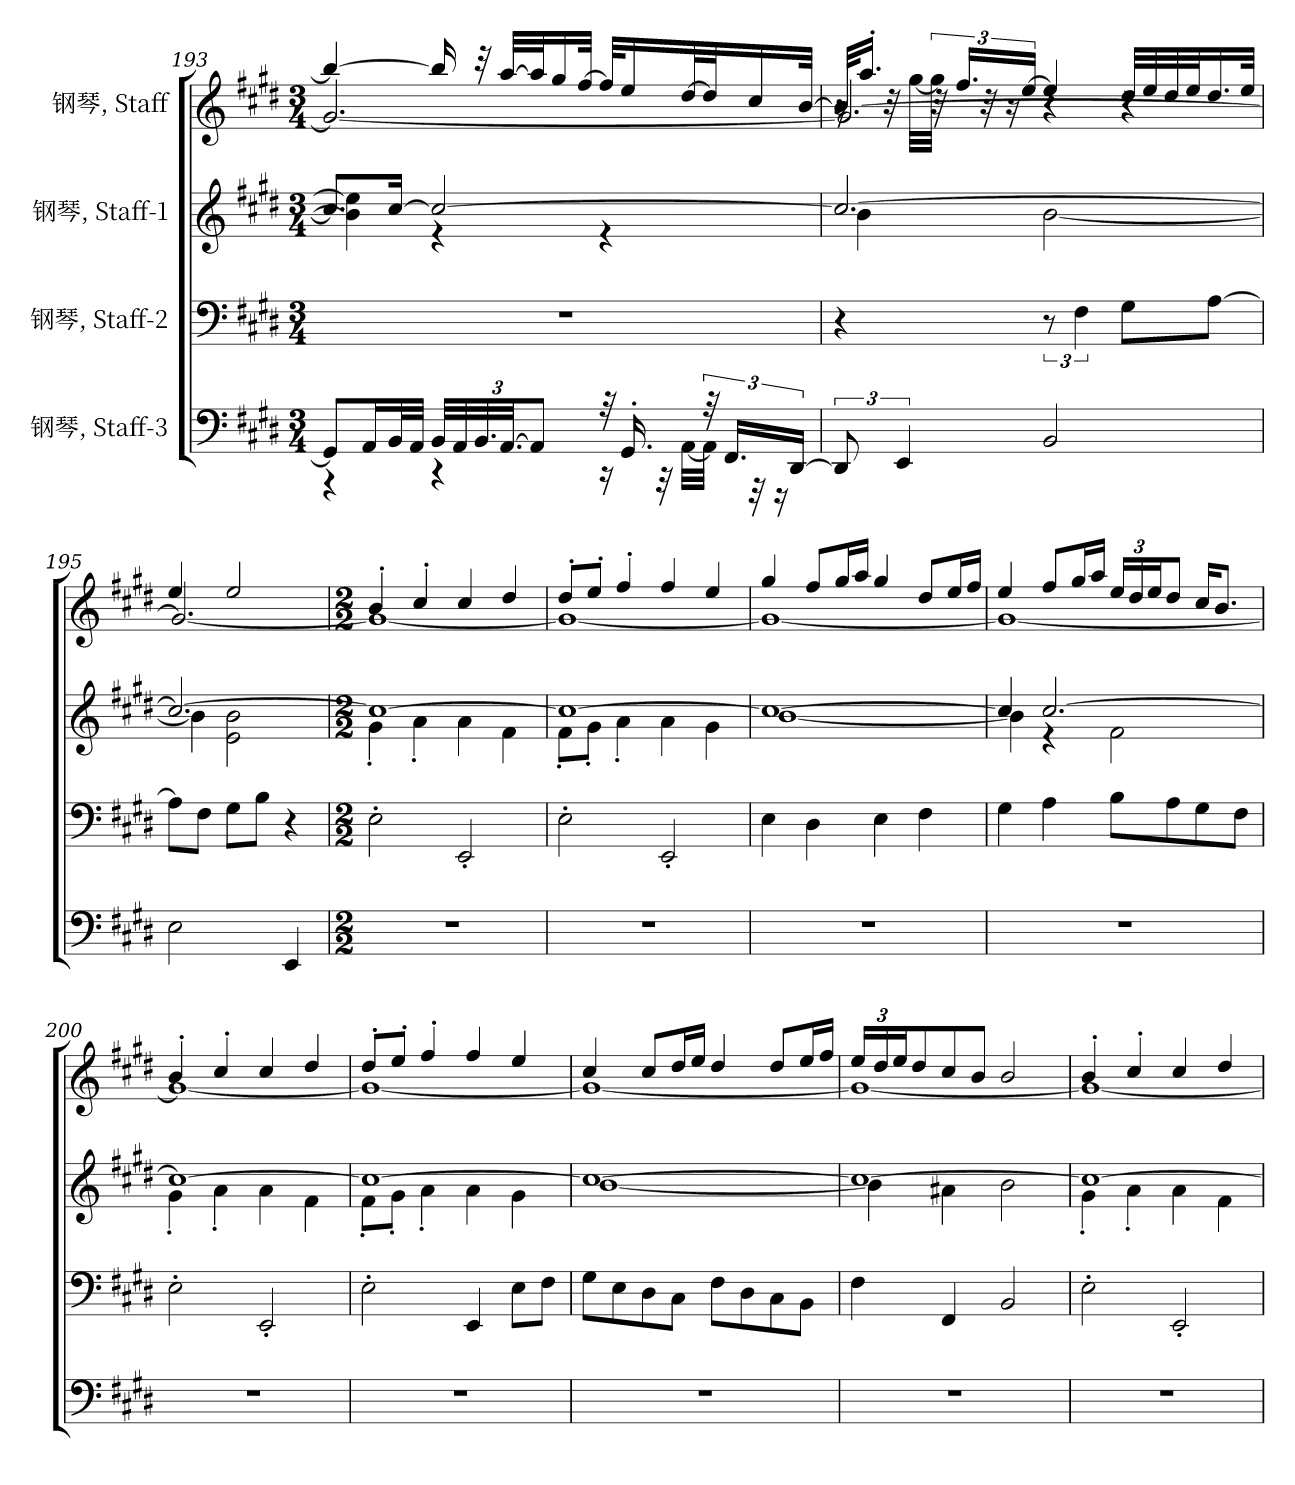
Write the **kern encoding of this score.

**kern	**kern	**kern	**kern
*part4	*part3	*part2	*part1
*staff4	*staff3	*staff2	*staff1
*I"钢琴, Staff-3	*I"钢琴, Staff-2	*I"钢琴, Staff-1	*I"钢琴, Staff
!!LO:LB:g=z
*clefF4	*clefF4	*clefG2	*clefG2
*k[f#c#g#d#]	*k[f#c#g#d#]	*k[f#c#g#d#]	*k[f#c#g#d#]
*M3/4	*M3/4	*M3/4	*M3/4
=193	=193	=193	=193
*^	*	*^	*^
8GG#/L]	4r	2.r	8.cc#/L]	4b\] 4ee\]	4bb/_	2.g/_
16AA/L	.	.	.	.	.	.
32BB/L	.	.	[16cc#/Jk	.	.	.
32AA/JJJ	.	.	.	.	.	.
32BB/LLL	4r	.	2cc#/_	4r	16bb/]	.
32AA/	.	.	.	.	.	.
*Xbrackettup	*	*	*	*	*	*
48.BB/	.	.	.	.	32r	.
*	*	*	*	*	*MM60	*
[48.AA/JJ	.	.	.	.	[32aa/LLL	.
8AA/J]	.	.	.	.	32aa/J]	.
.	.	.	.	.	16gg#/	.
.	.	.	.	.	[32ff#/JJk	.
32r	16r	.	.	4r	32ff#/KLL]	.
16.GG#'/	.	.	.	.	16ee/	.
.	32r	.	.	.	.	.
.	[32AA\LLL	.	.	.	[32dd#/L	.
*brackettup	*	*	*	*	*	*
48r	32AA\JJJ]	.	.	.	32dd#/J]	.
24.FF#/LL	.	.	.	.	.	.
.	32r	.	.	.	16cc#/	.
.	16r	.	.	.	.	.
[24DD#/JJ	.	.	.	.	.	.
.	.	.	.	.	[32b/JJk	.
*v	*v	*	*	*	*	*
!!LO:LB:g=z
=194	=194	=194	=194	=194	=194
*	*	*	*	*	*^
12DD#/]	4r	2.cc#/_	4b\	32b/KLL]	16r	2.g/_
.	.	.	.	16.aa'/JJ	.	.
.	.	.	.	.	32r	.
6EE/	.	.	.	.	.	.
.	.	.	.	.	[32gg#\LLL	.
.	.	.	.	48r	32gg#\JJJ]	.
.	.	.	.	24.ff#/LL	.	.
.	.	.	.	.	32r	.
.	.	.	.	.	16r	.
.	.	.	.	[24ee/JJ	.	.
2BB/	12r	.	[2b\	4ee/]	4r	.
.	6F#\	.	.	.	.	.
.	8G#\L	.	.	32dd#/LLL	4r	.
.	.	.	.	32ee/	.	.
.	.	.	.	32dd#/	.	.
.	.	.	.	32ee/J	.	.
*	*	*	*	*MM60	*	*
.	[8A\J	.	.	16.dd#/	.	.
.	.	.	.	32ee/JJk	.	.
*	*	*	*	*	*v	*v
=195	=195	=195	=195	=195	=195
2E\	8A\L]	2.cc#/_	4b\]	4ee/	2.g/_
.	8F#\J	.	.	.	.
.	8G#\L	.	2e\ 2b\	2ee/	.
.	8B\J	.	.	.	.
4EE/	4r	.	.	.	.
=196	=196	=196	=196	=196	=196
*M2/2	*M2/2	*M2/2	*	*M2/2	*
*	*	*	*	*MM160	*
1r	2E'\	1cc#_	4g#'\	4b'/	1g_
.	.	.	4a'\	4cc#'/	.
.	2EE'/	.	4a\	4cc#/	.
.	.	.	4f#\	4dd#/	.
=197	=197	=197	=197	=197	=197
1r	2E'\	1cc#_	8f#'\L	8dd#'/L	1g_
.	.	.	8g#'\J	8ee'/J	.
.	.	.	4a'\	4ff#'/	.
.	2EE'/	.	4a\	4ff#/	.
.	.	.	4g#\	4ee/	.
!!LO:PB:g=z	!!
=198	=198	=198	=198	=198	=198
1r	4E\	1cc#_	[1b	4gg#/	1g_
.	4D#\	.	.	8ff#/L	.
.	.	.	.	16gg#/L	.
.	.	.	.	16aa/JJ	.
.	4E\	.	.	4gg#/	.
.	4F#\	.	.	8dd#/L	.
.	.	.	.	16ee/L	.
.	.	.	.	16ff#/JJ	.
=199	=199	=199	=199	=199	=199
1r	4G#\	4cc#/]	4b\]	4ee/	1g_
.	4A\	[2.cc#/	4r	8ff#/L	.
.	.	.	.	16gg#/L	.
.	.	.	.	16aa/JJ	.
*	*	*	*	*Xbrackettup	*
.	8B\L	.	2f#\	24ee/LL	.
.	.	.	.	24dd#/	.
.	.	.	.	24ee/J	.
.	8A\	.	.	8dd#/J	.
.	8G#\	.	.	16cc#/KL	.
.	.	.	.	8.b/J	.
.	8F#\J	.	.	.	.
=200	=200	=200	=200	=200	=200
1r	2E'\	1cc#_	4g#'\	4b'/	1g_
.	.	.	4a'\	4cc#'/	.
.	2EE'/	.	4a\	4cc#/	.
.	.	.	4f#\	4dd#/	.
=201	=201	=201	=201	=201	=201
1r	2E'\	1cc#_	8f#'\L	8dd#'/L	1g_
.	.	.	8g#'\J	8ee'/J	.
.	.	.	4a'\	4ff#'/	.
.	4EE/	.	4a\	4ff#/	.
.	8E\L	.	4g#\	4ee/	.
.	8F#\J	.	.	.	.
!!LO:LB:g=z	!!
=202	=202	=202	=202	=202	=202
1r	8G#\L	1cc#_	[1b	4cc#/	1g_
.	8E\	.	.	.	.
.	8D#\	.	.	8cc#/L	.
.	8C#\J	.	.	16dd#/L	.
.	.	.	.	16ee/JJ	.
.	8F#\L	.	.	4dd#/	.
.	8D#\	.	.	.	.
.	8C#\	.	.	8dd#/L	.
.	8BB\J	.	.	16ee/L	.
.	.	.	.	16ff#/JJ	.
=203	=203	=203	=203	=203	=203
1r	4F#\	1cc#_	4b\]	24ee/LL	1g_
.	.	.	.	24dd#/	.
.	.	.	.	24ee/J	.
.	.	.	.	8dd#/	.
.	4FF#/	.	4a#X\	8cc#/	.
.	.	.	.	8b/J	.
.	2BB/	.	2b\	2b/	.
=204	=204	=204	=204	=204	=204
1r	2E'\	1cc#_	4g#'\	4b'/	1g_
.	.	.	4a'\	4cc#'/	.
.	2EE'/	.	4a\	4cc#/	.
.	.	.	4f#\	4dd#/	.
*	*	*v	*v	*	*
*	*	*	*v	*v
=	=	=	=
*-	*-	*-	*-
